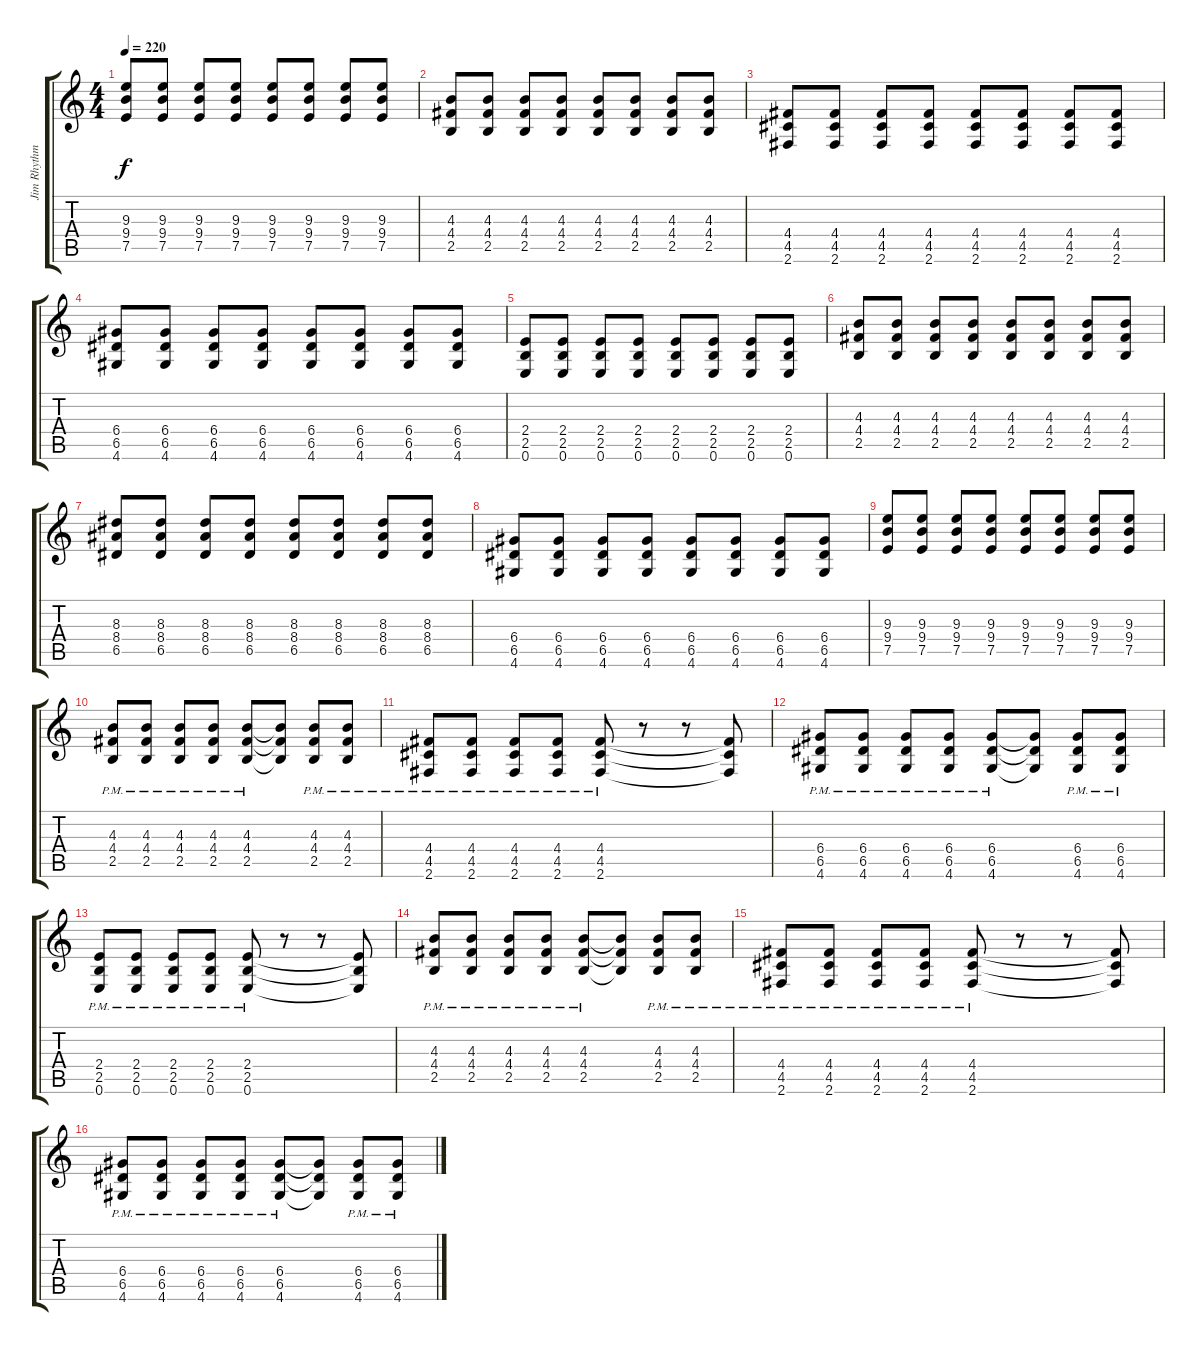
\track ("Jim Rhythm" "Jim Rhythm") {instrument distortionguitar}
\staff {score tabs}
\tuning (E4 B3 G3 D3 A2 E2) {hide}
\ts (4 4)
\tempo 220
\clef g2
\ks c
(9.3 9.4 7.5).8{dy f} (9.3 9.4 7.5).8 (9.3 9.4 7.5).8 (9.3 9.4 7.5).8 (9.3 9.4 7.5).8 (9.3 9.4 7.5).8 (9.3 9.4 7.5).8 (9.3 9.4 7.5).8 |
(4.3 4.4 2.5).8 (4.3 4.4 2.5).8 (4.3 4.4 2.5).8 (4.3 4.4 2.5).8 (4.3 4.4 2.5).8 (4.3 4.4 2.5).8 (4.3 4.4 2.5).8 (4.3 4.4 2.5).8 |
(4.4 4.5 2.6).8 (4.4 4.5 2.6).8 (4.4 4.5 2.6).8 (4.4 4.5 2.6).8 (4.4 4.5 2.6).8 (4.4 4.5 2.6).8 (4.4 4.5 2.6).8 (4.4 4.5 2.6).8 |
(6.4 6.5 4.6).8 (6.4 6.5 4.6).8 (6.4 6.5 4.6).8 (6.4 6.5 4.6).8 (6.4 6.5 4.6).8 (6.4 6.5 4.6).8 (6.4 6.5 4.6).8 (6.4 6.5 4.6).8 |
(2.4 2.5 0.6).8 (2.4 2.5 0.6).8 (2.4 2.5 0.6).8 (2.4 2.5 0.6).8 (2.4 2.5 0.6).8 (2.4 2.5 0.6).8 (2.4 2.5 0.6).8 (2.4 2.5 0.6).8 |
(4.3 4.4 2.5).8 (4.3 4.4 2.5).8 (4.3 4.4 2.5).8 (4.3 4.4 2.5).8 (4.3 4.4 2.5).8 (4.3 4.4 2.5).8 (4.3 4.4 2.5).8 (4.3 4.4 2.5).8 |
(8.3 8.4 6.5).8 (8.3 8.4 6.5).8 (8.3 8.4 6.5).8 (8.3 8.4 6.5).8 (8.3 8.4 6.5).8 (8.3 8.4 6.5).8 (8.3 8.4 6.5).8 (8.3 8.4 6.5).8 |
(6.4 6.5 4.6).8 (6.4 6.5 4.6).8 (6.4 6.5 4.6).8 (6.4 6.5 4.6).8 (6.4 6.5 4.6).8 (6.4 6.5 4.6).8 (6.4 6.5 4.6).8 (6.4 6.5 4.6).8 |
(9.3 9.4 7.5).8 (9.3 9.4 7.5).8 (9.3 9.4 7.5).8 (9.3 9.4 7.5).8 (9.3 9.4 7.5).8 (9.3 9.4 7.5).8 (9.3 9.4 7.5).8 (9.3 9.4 7.5).8 |
(4.3{pm} 4.4{pm} 2.5{pm}).8 (4.3{pm} 4.4{pm} 2.5{pm}).8 (4.3{pm} 4.4{pm} 2.5{pm}).8 (4.3{pm} 4.4{pm} 2.5{pm}).8 (4.3{pm} 4.4{pm} 2.5{pm}).8 (4.3{t} 4.4{t} 2.5{t}).8 (4.3{pm} 4.4{pm} 2.5{pm}).8 (4.3{pm} 4.4{pm} 2.5{pm}).8 |
(4.4{pm} 4.5{pm} 2.6{pm}).8 (4.4{pm} 4.5{pm} 2.6{pm}).8 (4.4{pm} 4.5{pm} 2.6{pm}).8 (4.4{pm} 4.5{pm} 2.6{pm}).8 (4.4{pm} 4.5{pm} 2.6{pm}).8 r.8 r.8 (4.4{t} 4.5{t} 2.6{t}).8 |
(6.4{pm} 6.5{pm} 4.6{pm}).8 (6.4{pm} 6.5{pm} 4.6{pm}).8 (6.4{pm} 6.5{pm} 4.6{pm}).8 (6.4{pm} 6.5{pm} 4.6{pm}).8 (6.4{pm} 6.5{pm} 4.6{pm}).8 (6.4{t} 6.5{t} 4.6{t}).8 (6.4{pm} 6.5{pm} 4.6{pm}).8 (6.4{pm} 6.5{pm} 4.6{pm}).8 |
(2.4{pm} 2.5{pm} 0.6{pm}).8 (2.4{pm} 2.5{pm} 0.6{pm}).8 (2.4{pm} 2.5{pm} 0.6{pm}).8 (2.4{pm} 2.5{pm} 0.6{pm}).8 (2.4{pm} 2.5{pm} 0.6{pm}).8 r.8 r.8 (2.4{t} 2.5{t} 0.6{t}).8 |
(4.3{pm} 4.4{pm} 2.5{pm}).8 (4.3{pm} 4.4{pm} 2.5{pm}).8 (4.3{pm} 4.4{pm} 2.5{pm}).8 (4.3{pm} 4.4{pm} 2.5{pm}).8 (4.3{pm} 4.4{pm} 2.5{pm}).8 (4.3{t} 4.4{t} 2.5{t}).8 (4.3{pm} 4.4{pm} 2.5{pm}).8 (4.3{pm} 4.4{pm} 2.5{pm}).8 |
(4.4{pm} 4.5{pm} 2.6{pm}).8 (4.4{pm} 4.5{pm} 2.6{pm}).8 (4.4{pm} 4.5{pm} 2.6{pm}).8 (4.4{pm} 4.5{pm} 2.6{pm}).8 (4.4{pm} 4.5{pm} 2.6{pm}).8 r.8 r.8 (4.4{t} 4.5{t} 2.6{t}).8 |
(6.4{pm} 6.5{pm} 4.6{pm}).8 (6.4{pm} 6.5{pm} 4.6{pm}).8 (6.4{pm} 6.5{pm} 4.6{pm}).8 (6.4{pm} 6.5{pm} 4.6{pm}).8 (6.4{pm} 6.5{pm} 4.6{pm}).8 (6.4{t} 6.5{t} 4.6{t}).8 (6.4{pm} 6.5{pm} 4.6{pm}).8 (6.4{pm} 6.5{pm} 4.6{pm}).8
